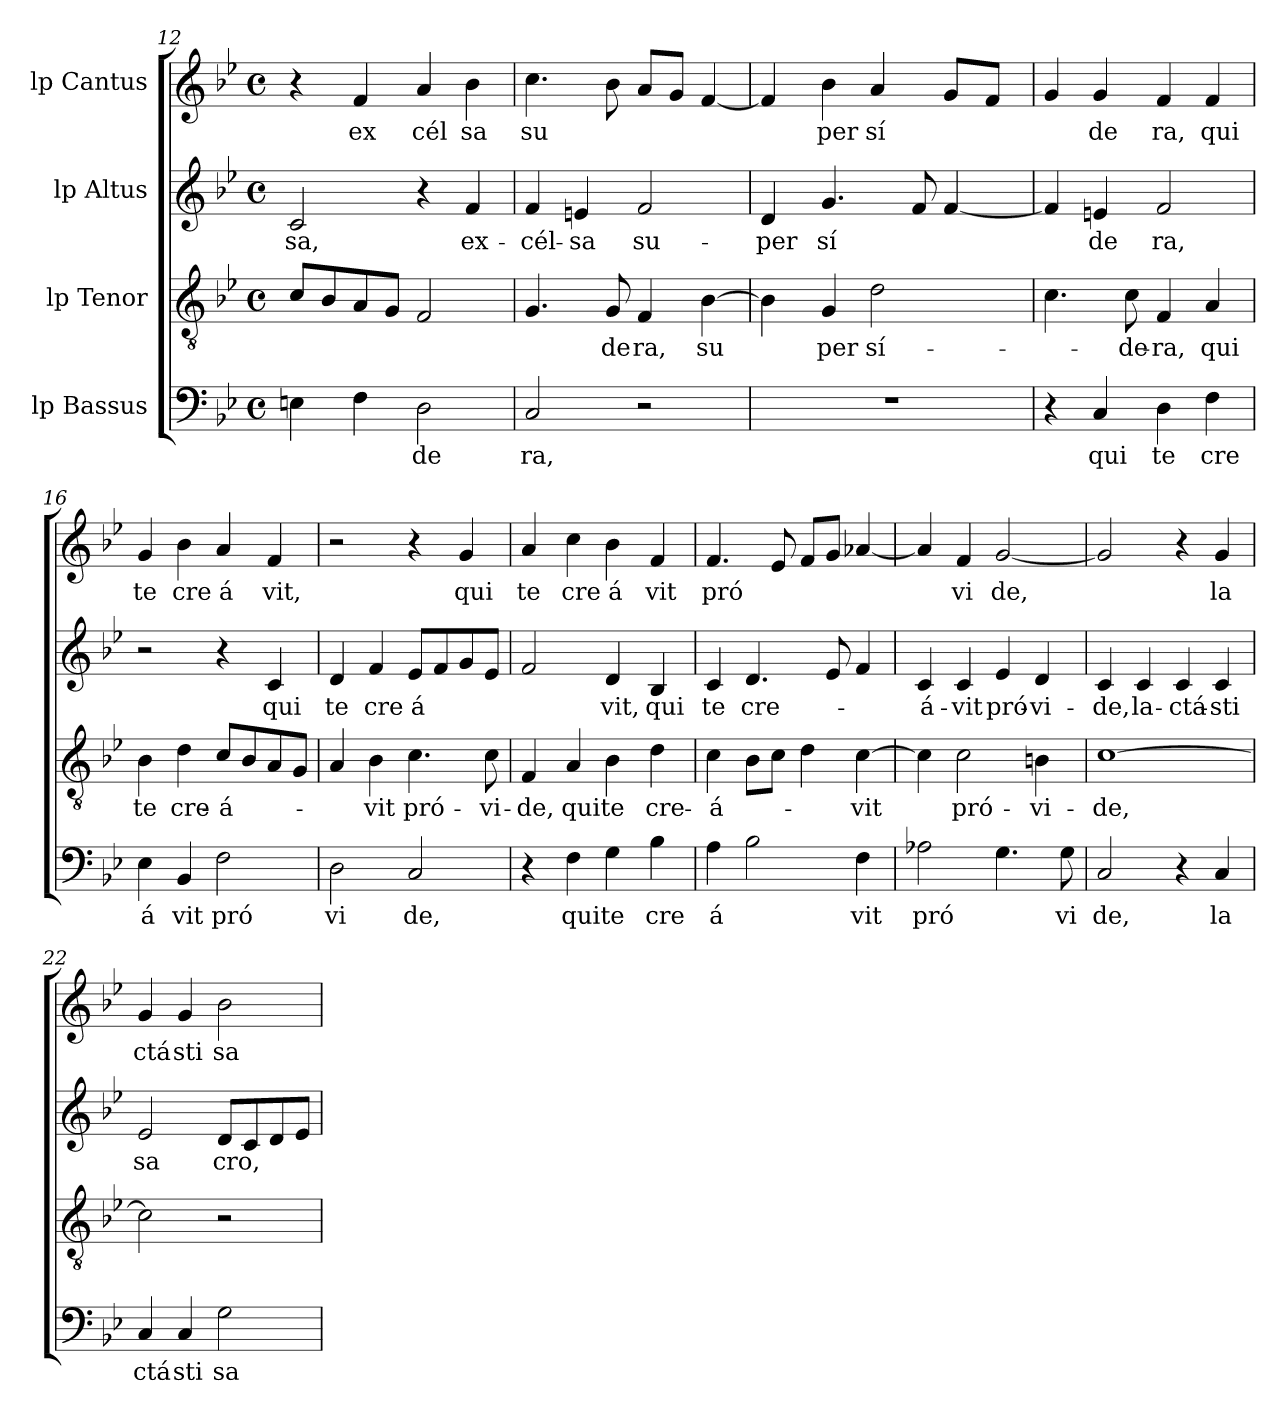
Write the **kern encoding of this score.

**kern	**text	**kern	**text	**kern	**text	**kern	**text
*part4	*part4	*part3	*part3	*part2	*part2	*part1	*part1
*staff4	*staff4	*staff3	*staff3	*staff2	*staff2	*staff1	*staff1
*I"lp Bassus	*	*I"lp Tenor	*	*I"lp Altus	*	*I"lp Cantus	*
*clefF4	*	*clefGv2	*	*clefG2	*	*clefG2	*
*k[b-e-]	*	*k[b-e-]	*	*k[b-e-]	*	*k[b-e-]	*
*B-:	*	*B-:	*	*B-:	*	*B-:	*
*M4/4	*	*M4/4	*	*M4/4	*	*M4/4	*
*met(c)	*	*met(c)	*	*met(c)	*	*met(c)	*
=12	=12	=12	=12	=12	=12	=12	=12
!	!	!	!	!	!LO:LY:b:cj	!	!
4En\	.	8c/L	.	2c/	-sa,	4r	.
.	.	8B-/	.	.	.	.	.
!	!	!	!	!	!	!	!LO:LY:b:cj
4F\	.	8A/	.	.	.	4f/	ex
.	.	8G/J	.	.	.	.	.
!	!LO:LY:b:cj	!	!	!	!	!	!LO:LY:b:cj
2D\	de	2F/	.	4r	.	4a/	cél
!	!	!	!	!	!LO:LY:b:cj	!	!LO:LY:b:cj
.	.	.	.	4f/	ex-	4b-\	sa
=13	=13	=13	=13	=13	=13	=13	=13
!	!LO:LY:b:cj	!	!	!	!LO:LY:b:cj	!	!LO:LY:b:cj
2C/	ra,	4.G/	.	4f/	-cél-	4.cc\	su
!	!	!	!	!	!LO:LY:b:cj	!	!
.	.	.	.	4en/	-sa	.	.
!	!	!	!LO:LY:b:cj	!	!	!	!
.	.	8G/	de	.	.	8b-\	.
!	!	!	!LO:LY:b:cj	!	!LO:LY:b:cj	!	!
2r	.	4F/	ra,	2f/	su-	8a/L	.
.	.	.	.	.	.	8g/J	.
!	!	!	!LO:LY:b:cj	!	!	!	!
.	.	[>4B-\	su	.	.	[>4f/	.
!!LO:LB:g=z
=14	=14	=14	=14	=14	=14	=14	=14
!	!	!	!	!	!LO:LY:b:cj	!	!
*	*	*^	*	*	*	*^	*
1r	.	4B-\]	32.ryy	.	4d/	-per	4f/]	32.ryy	.
.	.	.	2ryy	.	.	.	.	2ryy	.
!	!	!	!	!LO:LY:b:cj	!	!LO:LY:b:cj	!	!	!LO:LY:b:cj
.	.	4G/	.	per	4.g/	sí	4b-\	.	per
!	!	!	!	!LO:LY:b:cj	!	!	!	!	!LO:LY:b:cj
.	.	2d\	.	sí-	.	.	4a/	.	sí
.	.	.	4ryy	.	.	.	.	4ryy	.
.	.	.	.	.	8f/	.	.	.	.
.	.	.	.	.	[<4f/	.	8g/L	.	.
.	.	.	8ryy	.	.	.	.	8ryy	.
.	.	.	.	.	.	.	8f/J	.	.
.	.	.	16ryy	.	.	.	.	16ryy	.
.	.	.	64ryy	.	.	.	.	64ryy	.
*	*	*v	*v	*	*	*	*v	*v	*
=15	=15	=15	=15	=15	=15	=15	=15
4r	.	4.c\	.	4f/]	.	4g/	.
!	!LO:LY:b:cj	!	!	!	!LO:LY:b:cj	!	!LO:LY:b:cj
4C/	qui	.	.	4en/	de	4g/	de
!	!	!	!LO:LY:b:cj	!	!	!	!
.	.	8c\	-de-	.	.	.	.
!	!LO:LY:b:cj	!	!LO:LY:b:cj	!	!LO:LY:b:cj	!	!LO:LY:b:cj
4D\	te	4F/	-ra,	2f/	ra,	4f/	ra,
!	!LO:LY:b:cj	!	!LO:LY:b:cj	!	!	!	!LO:LY:b:cj
4F\	cre	4A/	qui	.	.	4f/	qui
=16	=16	=16	=16	=16	=16	=16	=16
!	!LO:LY:b:cj	!	!LO:LY:b:cj	!	!	!	!LO:LY:b:cj
4E-\	á	4B-\	te	2r	.	4g/	te
!	!LO:LY:b:cj	!	!LO:LY:b:cj	!	!	!	!LO:LY:b:cj
4BB-/	vit	4d\	cre-	.	.	4b-\	cre
!	!LO:LY:b:cj	!	!LO:LY:b:cj	!	!	!	!LO:LY:b:cj
2F\	pró	8c/L	-á-	4r	.	4a/	á
.	.	8B-/	.	.	.	.	.
!	!	!	!	!	!LO:LY:b:cj	!	!LO:LY:b:cj
.	.	8A/	.	4c/	qui	4f/	vit,
.	.	8G/J	.	.	.	.	.
=17	=17	=17	=17	=17	=17	=17	=17
!	!LO:LY:b:cj	!	!	!	!LO:LY:b:cj	!	!
2D\	vi	4A/	.	4d/	te	2r	.
!	!	!	!LO:LY:b:cj	!	!LO:LY:b:cj	!	!
.	.	4B-\	-vit	4f/	cre	.	.
!	!LO:LY:b:cj	!	!LO:LY:b:cj	!	!LO:LY:b:cj	!	!
2C/	de,	4.c\	pró-	8e-/L	á	4r	.
.	.	.	.	8f/	.	.	.
!	!	!	!	!	!	!	!LO:LY:b:cj
.	.	.	.	8g/	.	4g/	qui
!	!	!	!LO:LY:b:cj	!	!	!	!
.	.	8c\	-vi-	8e-/J	.	.	.
!!LO:PB:g=z
=18	=18	=18	=18	=18	=18	=18	=18
!	!	!	!LO:LY:b:cj	!	!	!	!LO:LY:b:cj
*	*	*^	*	*	*	*	*
4r	.	4F/	64ryy	-de,	2f/	.	4a/	te
.	.	.	2ryy	.	.	.	.	.
!	!LO:LY:b:cj	!	!	!LO:LY:b:cj	!	!	!	!LO:LY:b:cj
4F\	qui	4A/	.	qui	.	.	4cc\	cre
!	!LO:LY:b:cj	!	!	!LO:LY:b:cj	!	!LO:LY:b:cj	!	!LO:LY:b:cj
4G\	te	4B-\	.	te	4d/	vit,	4b-\	á
.	.	.	4ryy	.	.	.	.	.
!	!LO:LY:b:cj	!	!	!LO:LY:b:cj	!	!LO:LY:b:cj	!	!LO:LY:b:cj
4B-\	cre	4d\	.	cre-	4B-/	qui	4f/	vit
.	.	.	8...ryy	.	.	.	.	.
=19	=19	=19	=19	=19	=19	=19	=19	=19
!	!LO:LY:b:cj	!	!	!LO:LY:b:cj	!	!LO:LY:b:cj	!	!LO:LY:b
*	*	*v	*v	*	*	*	*	*
4A\	á	4c\	-á-	4c/	te	4.f/	pró
!	!	!	!	!	!LO:LY:b	!	!
2B-\	.	8B-\L	.	4.d/	cre-	.	.
.	.	8c\J	.	.	.	8e-/	.
.	.	4d\	.	.	.	8f/L	.
.	.	.	.	8e-/	.	8g/J	.
!	!LO:LY:b:cj	!	!LO:LY:b:cj	!	!	!	!
4F\	vit	[>4c\	-vit	4f/	.	[<4a-X/	.
=20	=20	=20	=20	=20	=20	=20	=20
!	!LO:LY:b	!	!	!	!LO:LY:b:cj	!	!
2A-X\	pró	4c\]	.	4c/	-á-	4a-/]	.
!	!	!	!LO:LY:b:cj	!	!LO:LY:b:cj	!	!LO:LY:b:cj
.	.	2c\	pró-	4c/	-vit	4f/	vi
!	!	!	!	!	!LO:LY:b:cj	!	!LO:LY:b:cj
4.G\	.	.	.	4e-/	pró-	[<2g/	de,
!	!	!	!LO:LY:b:cj	!	!LO:LY:b:cj	!	!
.	.	4Bn\	-vi-	4d/	-vi-	.	.
!	!LO:LY:b:cj	!	!	!	!	!	!
8G\	vi	.	.	.	.	.	.
=21	=21	=21	=21	=21	=21	=21	=21
!	!LO:LY:b:cj	!	!LO:LY:b:cj	!	!LO:LY:b:cj	!	!
2C/	de,	[<1c	-de,	4c/	-de,	2g/]	.
!	!	!	!	!	!LO:LY:b:cj	!	!
.	.	.	.	4c/	la-	.	.
!	!	!	!	!	!LO:LY:b:cj	!	!
4r	.	.	.	4c/	-ctá-	4r	.
!	!LO:LY:b:cj	!	!	!	!LO:LY:b:cj	!	!LO:LY:b:cj
4C/	la	.	.	4c/	-sti	4g/	la
!!LO:LB:g=z
=22	=22	=22	=22	=22	=22	=22	=22
!	!LO:LY:b:cj	!	!	!	!LO:LY:b:cj	!	!LO:LY:b:cj
4C/	ctá	2c\]	.	2e-/	sa	4g/	ctá
!	!LO:LY:b:cj	!	!	!	!	!	!LO:LY:b:cj
4C/	sti	.	.	.	.	4g/	sti
!	!LO:LY:b:cj	!	!	!	!LO:LY:b	!	!LO:LY:b:cj
2G\	sa	2r	.	8d/L	cro,	2b-\	sa
.	.	.	.	8c/	.	.	.
.	.	.	.	8d/	.	.	.
.	.	.	.	8e-/J	.	.	.
=	=	=	=	=	=	=	=
*-	*-	*-	*-	*-	*-	*-	*-
